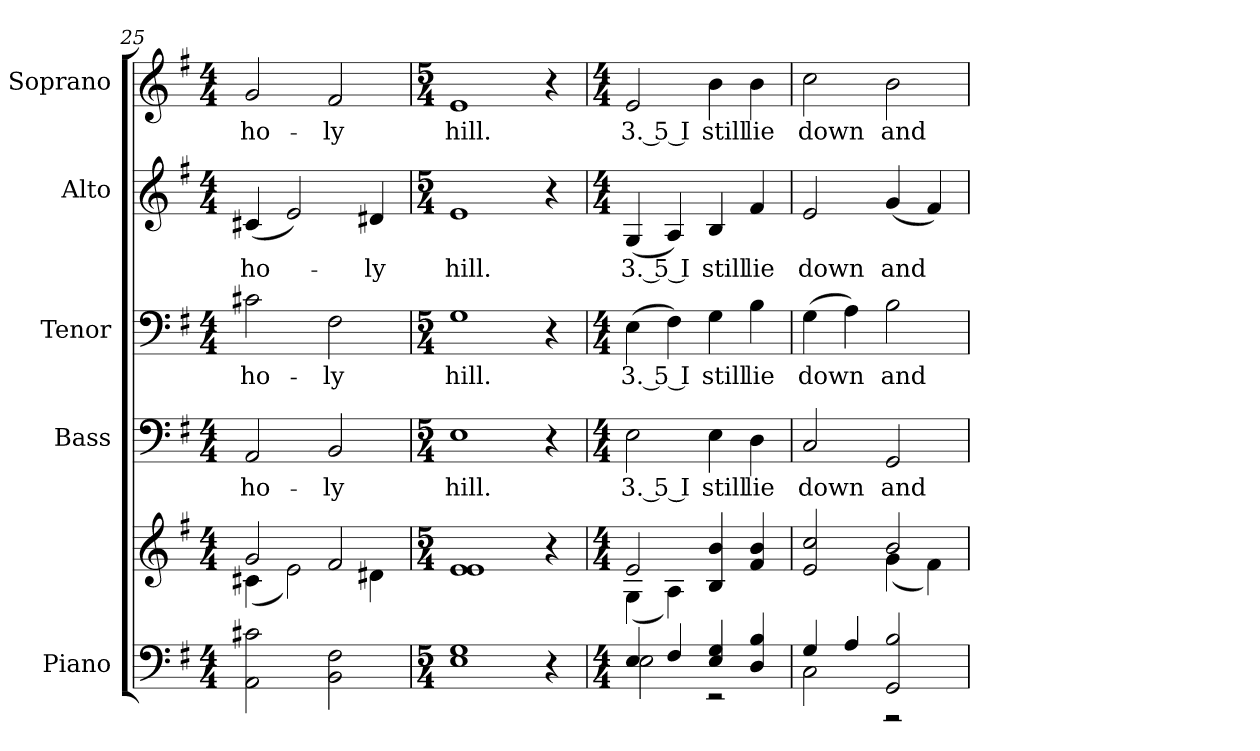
**kern	**kern	**kern	**text	**kern	**text	**kern	**text	**kern	**text
*part5	*part5	*part4	*part4	*part3	*part3	*part2	*part2	*part1	*part1
*staff6	*staff5	*staff4	*staff4	*staff3	*staff3	*staff2	*staff2	*staff1	*staff1
*I"Piano	*	*I"Bass	*	*I"Tenor	*	*I"Alto	*	*I"Soprano	*
*I'Pno.	*	*I'B.	*	*I'T.	*	*I'A.	*	*I'S.	*
*clefF4	*clefG2	*clefF4	*	*clefF4	*	*clefG2	*	*clefG2	*
*k[f#]	*k[f#]	*k[f#]	*	*k[f#]	*	*k[f#]	*	*k[f#]	*
*G:	*G:	*G:	*	*G:	*	*G:	*	*G:	*
*M4/4	*M4/4	*M4/4	*	*M4/4	*	*M4/4	*	*M4/4	*
=25	=25	=25	=25	=25	=25	=25	=25	=25	=25
*	*^	*	*	*	*	*	*	*	*
!	!	!	!	!LO:LY:b:color=#000000	!	!	!	!	!	!
!	!	!	!	!	!	!LO:LY:b:color=#000000	!	!	!	!
!	!	!	!	!	!	!	!	!LO:LY:b:color=#000000	!	!
!	!	!	!	!	!	!	!	!	!	!LO:LY:b:color=#000000
2AAi\ 2c#Xi	2gi/	(4c#Xi\	2AAi/	ho-	2c#Xi\	ho-	(4c#Xi/	ho-	2gi/	ho-
.	.	2ei\)	.	.	.	.	2ei/)	.	.	.
!	!	!	!	!LO:LY:b:color=#000000	!	!	!	!	!	!
!	!	!	!	!	!	!LO:LY:b:color=#000000	!	!	!	!
!	!	!	!	!	!	!	!	!	!	!LO:LY:b:color=#000000
2BBi\ 2F#i	2f#i/	.	2BBi/	-ly	2F#i\	-ly	.	.	2f#i/	-ly
!	!	!	!	!	!	!	!	!LO:LY:b:color=#000000	!	!
.	.	4d#Xi\	.	.	.	.	4d#Xi/	-ly	.	.
*	*v	*v	*	*	*	*	*	*	*	*
!!LO:PB:g=z
=26	=26	=26	=26	=26	=26	=26	=26	=26	=26
*M5/4	*M5/4	*M5/4	*	*M5/4	*	*M5/4	*	*M5/4	*
*	*^	*	*	*	*	*	*	*	*
!	!	!	!	!LO:LY:b:color=#000000	!	!	!	!	!	!
*	*v	*v	*	*	*	*	*	*	*	*
*	*^	*	*	*	*	*	*	*	*
!	!	!	!	!	!	!LO:LY:b:color=#000000	!	!	!	!
*	*v	*v	*	*	*	*	*	*	*	*
*	*^	*	*	*	*	*	*	*	*
!	!	!	!	!	!	!	!	!LO:LY:b:color=#000000	!	!
*	*v	*v	*	*	*	*	*	*	*	*
*	*^	*	*	*	*	*	*	*	*
!	!	!	!	!	!	!	!	!	!	!LO:LY:b:color=#000000
*	*v	*v	*	*	*	*	*	*	*	*
1Ei 1Gi	1ei 1ei	1Ei	hill.	1Gi	hill.	1ei	hill.	1ei	hill.
4r	4r	4r	.	4r	.	4r	.	4r	.
=27	=27	=27	=27	=27	=27	=27	=27	=27	=27
*M4/4	*M4/4	*M4/4	*	*M4/4	*	*M4/4	*	*M4/4	*
*^	*^	*	*	*	*	*	*	*	*
!	!	!	!	!	!LO:LY:b:color=#000000	!	!	!	!	!	!
!	!	!	!	!	!	!	!LO:LY:b:color=#000000	!	!	!	!
!	!	!	!	!	!	!	!	!	!LO:LY:b:color=#000000	!	!
!	!	!	!	!	!	!	!	!	!	!	!LO:LY:b:color=#000000
4Ei/	2Ei\	2ei/	(4Gi\	2Ei\	3. 5 I	(4Ei\	3. 5 I	(4Gi/	3. 5 I	2ei/	3. 5 I
4F#i/	.	.	4Ai\)	.	.	4F#i\)	.	4Ai/)	.	.	.
!	!	!	!	!	!LO:LY:b:color=#000000	!	!	!	!	!	!
!	!	!	!	!	!	!	!LO:LY:b:color=#000000	!	!	!	!
!	!	!	!	!	!	!	!	!	!LO:LY:b:color=#000000	!	!
!	!	!	!	!	!	!	!	!	!	!	!LO:LY:b:color=#000000
4Ei/ 4Gi	2r	4Bi/ 4bi	2ryy	4Ei\	still	4Gi\	still	4Bi/	still	4bi\	still
!	!	!	!	!	!LO:LY:b:color=#000000	!	!	!	!	!	!
!	!	!	!	!	!	!	!LO:LY:b:color=#000000	!	!	!	!
!	!	!	!	!	!	!	!	!	!LO:LY:b:color=#000000	!	!
!	!	!	!	!	!	!	!	!	!	!	!LO:LY:b:color=#000000
4Di/ 4Bi	.	4f#i/ 4bi	.	4Di\	lie	4Bi\	lie	4f#i/	lie	4bi\	lie
=28	=28	=28	=28	=28	=28	=28	=28	=28	=28	=28	=28
!	!	!	!	!	!LO:LY:b:color=#000000	!	!	!	!	!	!
!	!	!	!	!	!	!	!LO:LY:b:color=#000000	!	!	!	!
!	!	!	!	!	!	!	!	!	!LO:LY:b:color=#000000	!	!
!	!	!	!	!	!	!	!	!	!	!	!LO:LY:b:color=#000000
4Gi/	2Ci\	2ei/ 2cci	2ryy	2Ci/	down	(4Gi\	down	2ei/	down	2cci\	down
4Ai/	.	.	.	.	.	4Ai\)	.	.	.	.	.
!	!	!	!	!	!LO:LY:b:color=#000000	!	!	!	!	!	!
!	!	!	!	!	!	!	!LO:LY:b:color=#000000	!	!	!	!
!	!	!	!	!	!	!	!	!	!LO:LY:b:color=#000000	!	!
!	!	!	!	!	!	!	!	!	!	!	!LO:LY:b:color=#000000
2GGi/ 2Bi	2r	2bi/	(4gi\	2GGi/	and	2Bi\	and	(4gi/	and	2bi\	and
.	.	.	4f#i\)	.	.	.	.	4f#i/)	.	.	.
*v	*v	*	*	*	*	*	*	*	*	*	*
*	*v	*v	*	*	*	*	*	*	*	*
=	=	=	=	=	=	=	=	=	=
*-	*-	*-	*-	*-	*-	*-	*-	*-	*-
